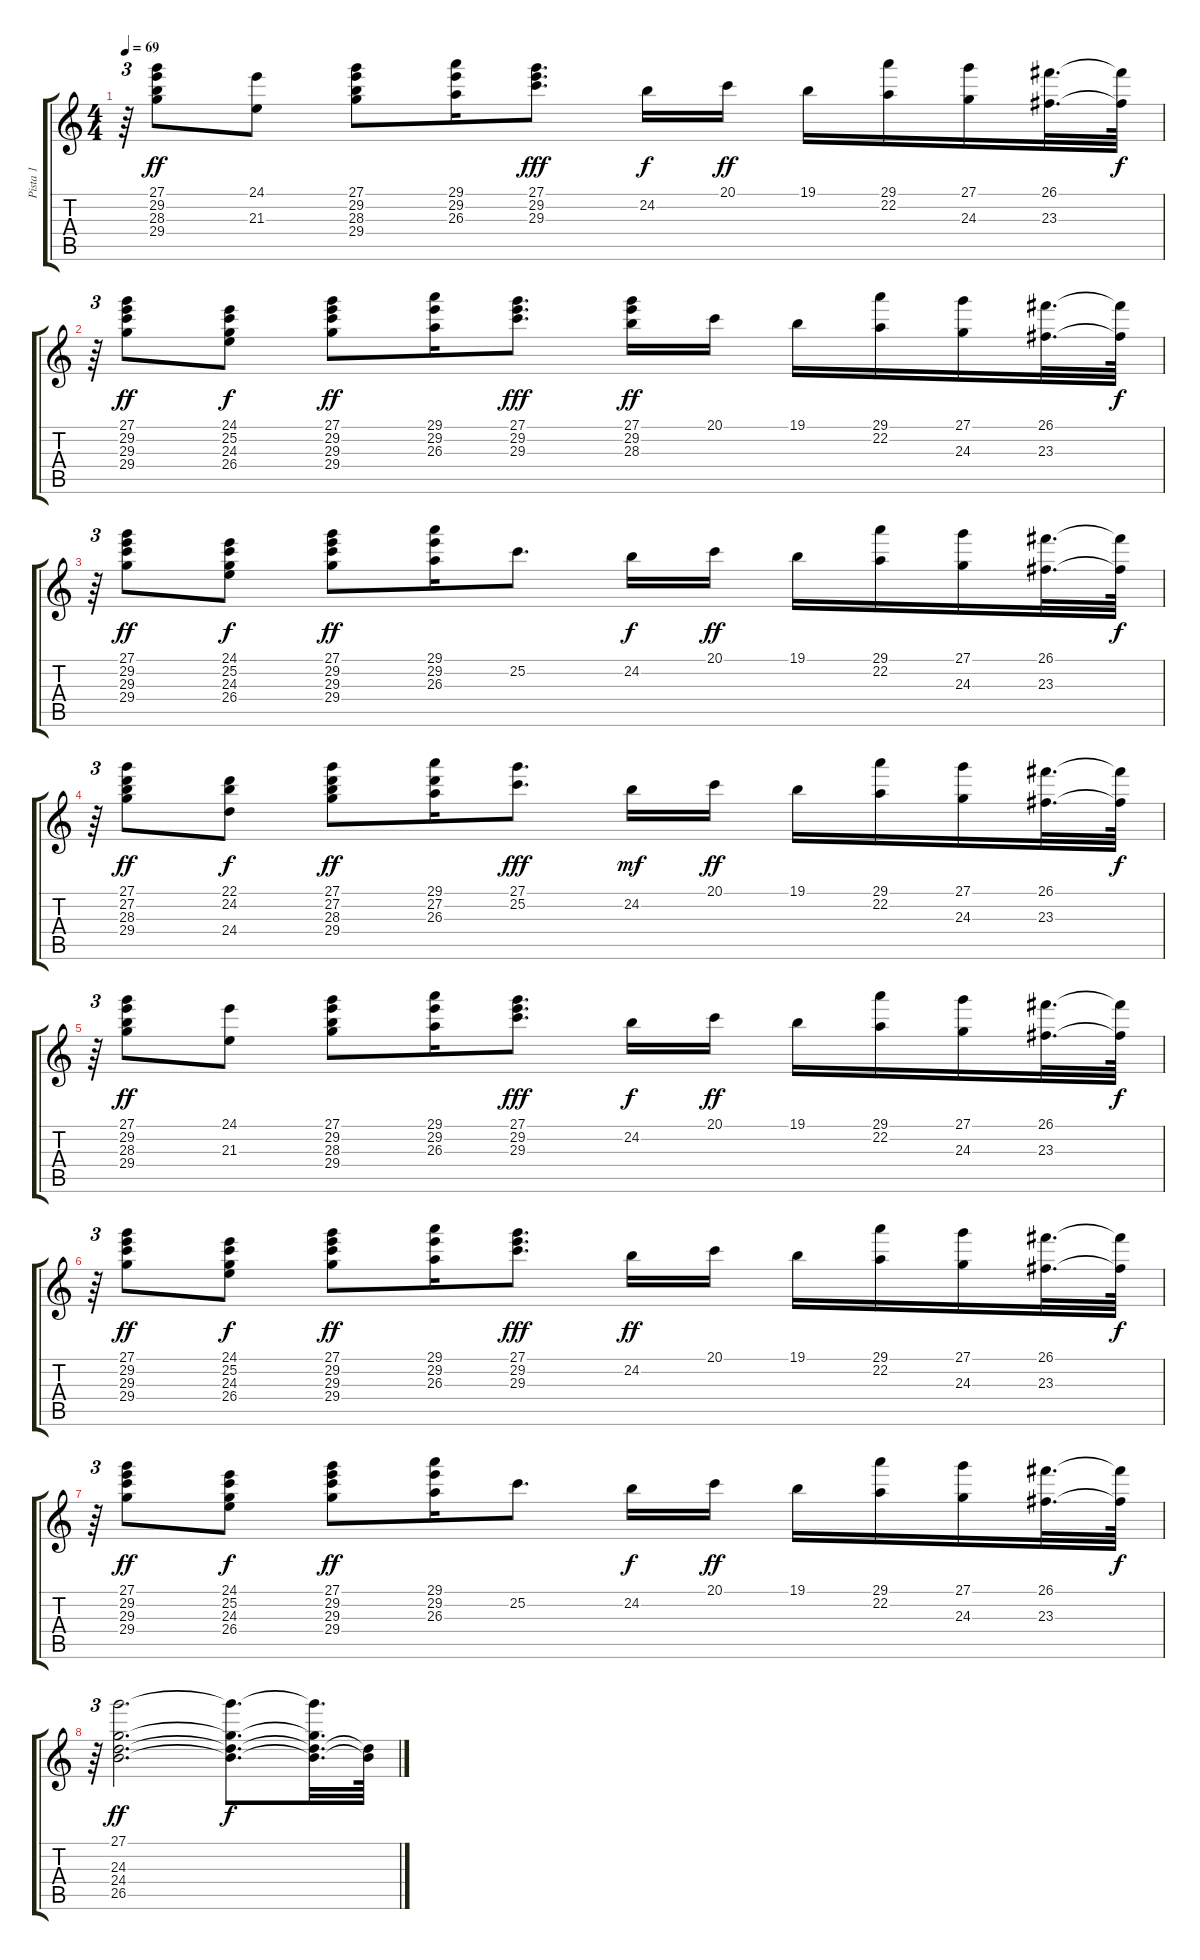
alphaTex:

\track ("Pista 1" "Pista 1") {instrument acousticgrandpiano}
\staff {score tabs}
\tuning (E4 B3 G3 D3 A2 E2) {hide}
\ts (4 4)
\tempo 69
\clef g2
\ks c
r.64{tu (3 2) dy f} (27.1 29.2 28.3 29.4).8{dy ff} (24.1 21.3).8 (27.1 29.2 28.3 29.4).8 (29.1 29.2 26.3).16 (27.1 29.2 29.3).8{d dy fff} 24.2.16{dy f} 20.1.16{dy ff} 19.1.16 (29.1 22.2).16 (27.1 24.3).16 (26.1 23.3).32{d} (26.1{t} 23.3{t}).64{dy f} |
r.64{tu (3 2)} (27.1 29.2 29.3 29.4).8{dy ff} (24.1 25.2 24.3 26.4).8{dy f} (27.1 29.2 29.3 29.4).8{dy ff} (29.1 29.2 26.3).16 (27.1 29.2 29.3).8{d dy fff} (27.1 29.2 28.3).16{dy ff} 20.1.16 19.1.16 (29.1 22.2).16 (27.1 24.3).16 (26.1 23.3).32{d} (26.1{t} 23.3{t}).64{dy f} |
r.64{tu (3 2)} (27.1 29.2 29.3 29.4).8{dy ff} (24.1 25.2 24.3 26.4).8{dy f} (27.1 29.2 29.3 29.4).8{dy ff} (29.1 29.2 26.3).16 25.2.8{d} 24.2.16{dy f} 20.1.16{dy ff} 19.1.16 (29.1 22.2).16 (27.1 24.3).16 (26.1 23.3).32{d} (26.1{t} 23.3{t}).64{dy f} |
r.64{tu (3 2)} (27.1 27.2 28.3 29.4).8{dy ff} (22.1 24.2 24.4).8{dy f} (27.1 27.2 28.3 29.4).8{dy ff} (29.1 27.2 26.3).16 (27.1 25.2).8{d dy fff} 24.2.16{dy mf} 20.1.16{dy ff} 19.1.16 (29.1 22.2).16 (27.1 24.3).16 (26.1 23.3).32{d} (26.1{t} 23.3{t}).64{dy f} |
r.64{tu (3 2)} (27.1 29.2 28.3 29.4).8{dy ff} (24.1 21.3).8 (27.1 29.2 28.3 29.4).8 (29.1 29.2 26.3).16 (27.1 29.2 29.3).8{d dy fff} 24.2.16{dy f} 20.1.16{dy ff} 19.1.16 (29.1 22.2).16 (27.1 24.3).16 (26.1 23.3).32{d} (26.1{t} 23.3{t}).64{dy f} |
r.64{tu (3 2)} (27.1 29.2 29.3 29.4).8{dy ff} (24.1 25.2 24.3 26.4).8{dy f} (27.1 29.2 29.3 29.4).8{dy ff} (29.1 29.2 26.3).16 (27.1 29.2 29.3).8{d dy fff} 24.2.16{dy ff} 20.1.16 19.1.16 (29.1 22.2).16 (27.1 24.3).16 (26.1 23.3).32{d} (26.1{t} 23.3{t}).64{dy f} |
r.64{tu (3 2)} (27.1 29.2 29.3 29.4).8{dy ff} (24.1 25.2 24.3 26.4).8{dy f} (27.1 29.2 29.3 29.4).8{dy ff} (29.1 29.2 26.3).16 25.2.8{d} 24.2.16{dy f} 20.1.16{dy ff} 19.1.16 (29.1 22.2).16 (27.1 24.3).16 (26.1 23.3).32{d} (26.1{t} 23.3{t}).64{dy f} |
r.64{tu (3 2)} (27.1 24.3 24.4 26.5).2{d dy ff} (27.1{t} 24.3{t} 24.4{t} 26.5{t}).8{d dy f} (27.1{t} 24.3{t} 24.4{t} 26.5{t}).32{d} (24.4{t} 26.5{t}).64
